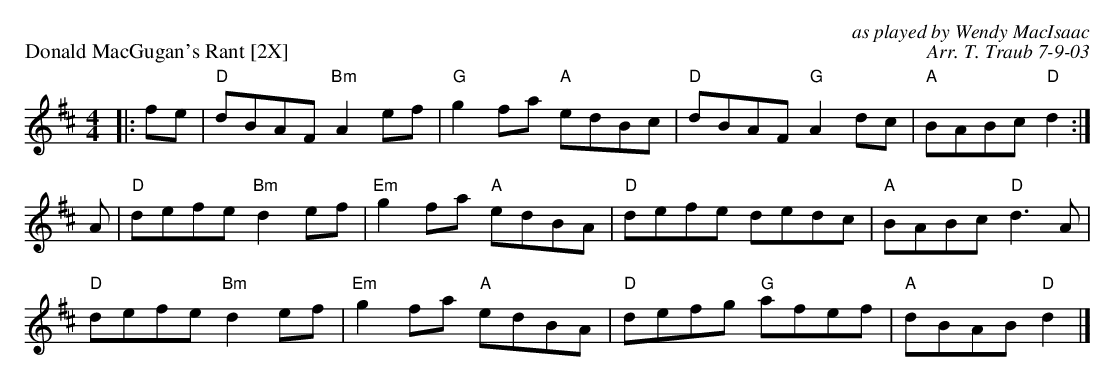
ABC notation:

X:1
P: Donald MacGugan's Rant [2X]
C: as played by Wendy MacIsaac
C: Arr. T. Traub 7-9-03
M: 4/4
K: D
L: 1/8
|: fe|"D" dBAF "Bm" A2 ef|"G"g2 fa "A"edBc|"D" dBAF "G"A2 dc|"A"BABc "D"d2 :|
A|"D"defe "Bm"d2 ef|"Em"g2 fa "A"edBA|"D"defe dedc|"A"BABc "D"d3 A|
"D"defe "Bm"d2 ef|"Em"g2 fa "A"edBA|"D"defg "G"afef|"A"dBAB "D"d2 |]
